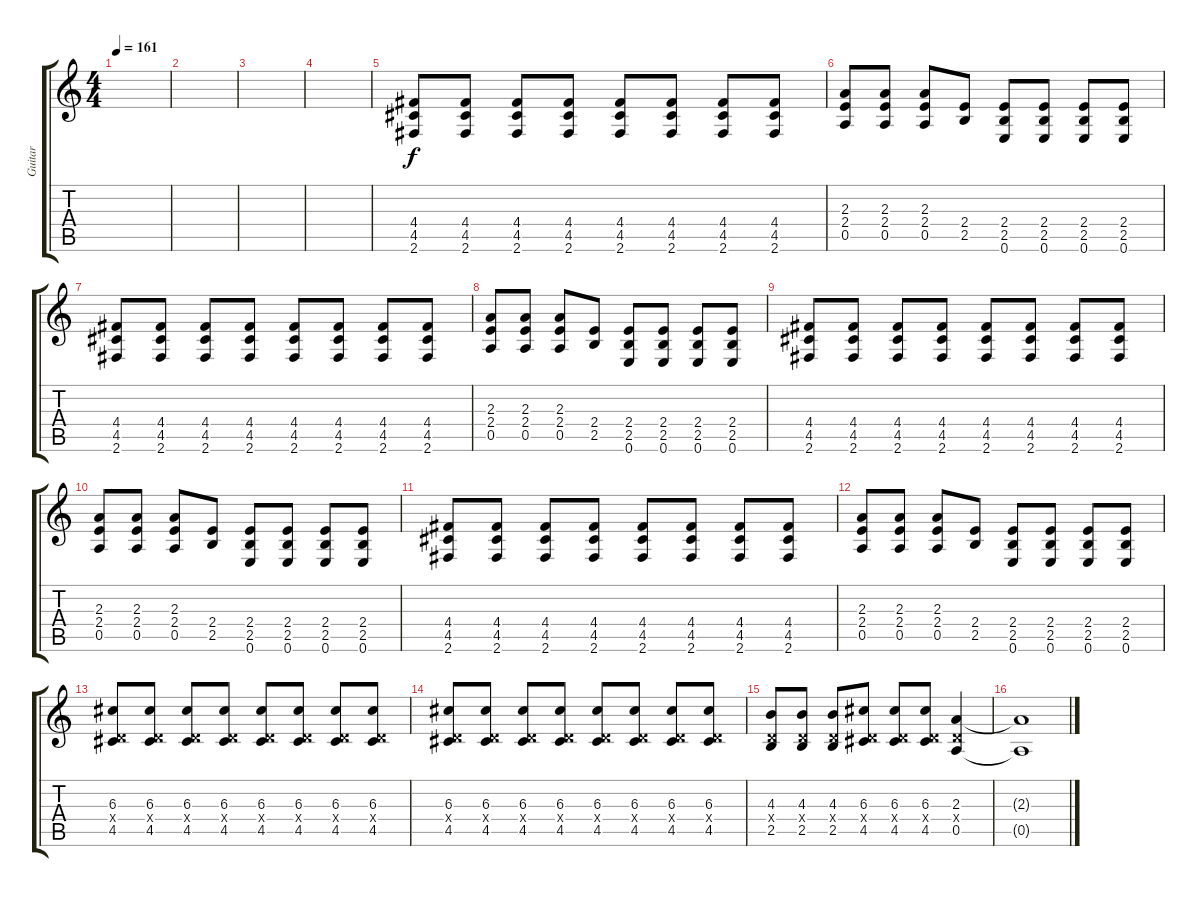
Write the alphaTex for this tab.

\track ("Guitar" "Guitar") {instrument distortionguitar}
\staff {score tabs}
\tuning (E4 B3 G3 D3 A2 E2) {hide}
\ts (4 4)
\tempo 161
\clef g2
\ks c
|
|
|
|
(4.4 4.5 2.6).8 (4.4 4.5 2.6).8 (4.4 4.5 2.6).8 (4.4 4.5 2.6).8 (4.4 4.5 2.6).8 (4.4 4.5 2.6).8 (4.4 4.5 2.6).8 (4.4 4.5 2.6).8 |
(2.3 2.4 0.5).8 (2.3 2.4 0.5).8 (2.3 2.4 0.5).8 (2.4 2.5).8 (2.4 2.5 0.6).8 (2.4 2.5 0.6).8 (2.4 2.5 0.6).8 (2.4 2.5 0.6).8 |
(4.4 4.5 2.6).8 (4.4 4.5 2.6).8 (4.4 4.5 2.6).8 (4.4 4.5 2.6).8 (4.4 4.5 2.6).8 (4.4 4.5 2.6).8 (4.4 4.5 2.6).8 (4.4 4.5 2.6).8 |
(2.3 2.4 0.5).8 (2.3 2.4 0.5).8 (2.3 2.4 0.5).8 (2.4 2.5).8 (2.4 2.5 0.6).8 (2.4 2.5 0.6).8 (2.4 2.5 0.6).8 (2.4 2.5 0.6).8 |
(4.4 4.5 2.6).8 (4.4 4.5 2.6).8 (4.4 4.5 2.6).8 (4.4 4.5 2.6).8 (4.4 4.5 2.6).8 (4.4 4.5 2.6).8 (4.4 4.5 2.6).8 (4.4 4.5 2.6).8 |
(2.3 2.4 0.5).8 (2.3 2.4 0.5).8 (2.3 2.4 0.5).8 (2.4 2.5).8 (2.4 2.5 0.6).8 (2.4 2.5 0.6).8 (2.4 2.5 0.6).8 (2.4 2.5 0.6).8 |
(4.4 4.5 2.6).8 (4.4 4.5 2.6).8 (4.4 4.5 2.6).8 (4.4 4.5 2.6).8 (4.4 4.5 2.6).8 (4.4 4.5 2.6).8 (4.4 4.5 2.6).8 (4.4 4.5 2.6).8 |
(2.3 2.4 0.5).8 (2.3 2.4 0.5).8 (2.3 2.4 0.5).8 (2.4 2.5).8 (2.4 2.5 0.6).8 (2.4 2.5 0.6).8 (2.4 2.5 0.6).8 (2.4 2.5 0.6).8 |
(6.3 0.4{x} 4.5).8 (6.3 0.4{x} 4.5).8 (6.3 0.4{x} 4.5).8 (6.3 0.4{x} 4.5).8 (6.3 0.4{x} 4.5).8 (6.3 0.4{x} 4.5).8 (6.3 0.4{x} 4.5).8 (6.3 0.4{x} 4.5).8 |
(6.3 0.4{x} 4.5).8 (6.3 0.4{x} 4.5).8 (6.3 0.4{x} 4.5).8 (6.3 0.4{x} 4.5).8 (6.3 0.4{x} 4.5).8 (6.3 0.4{x} 4.5).8 (6.3 0.4{x} 4.5).8 (6.3 0.4{x} 4.5).8 |
(4.3 0.4{x} 2.5).8 (4.3 0.4{x} 2.5).8 (4.3 0.4{x} 2.5).8 (6.3 0.4{x} 4.5).8 (6.3 0.4{x} 4.5).8 (6.3 0.4{x} 4.5).8 (2.3 0.4{x} 0.5).4 |
(2.3{t} 0.5{t}).1
